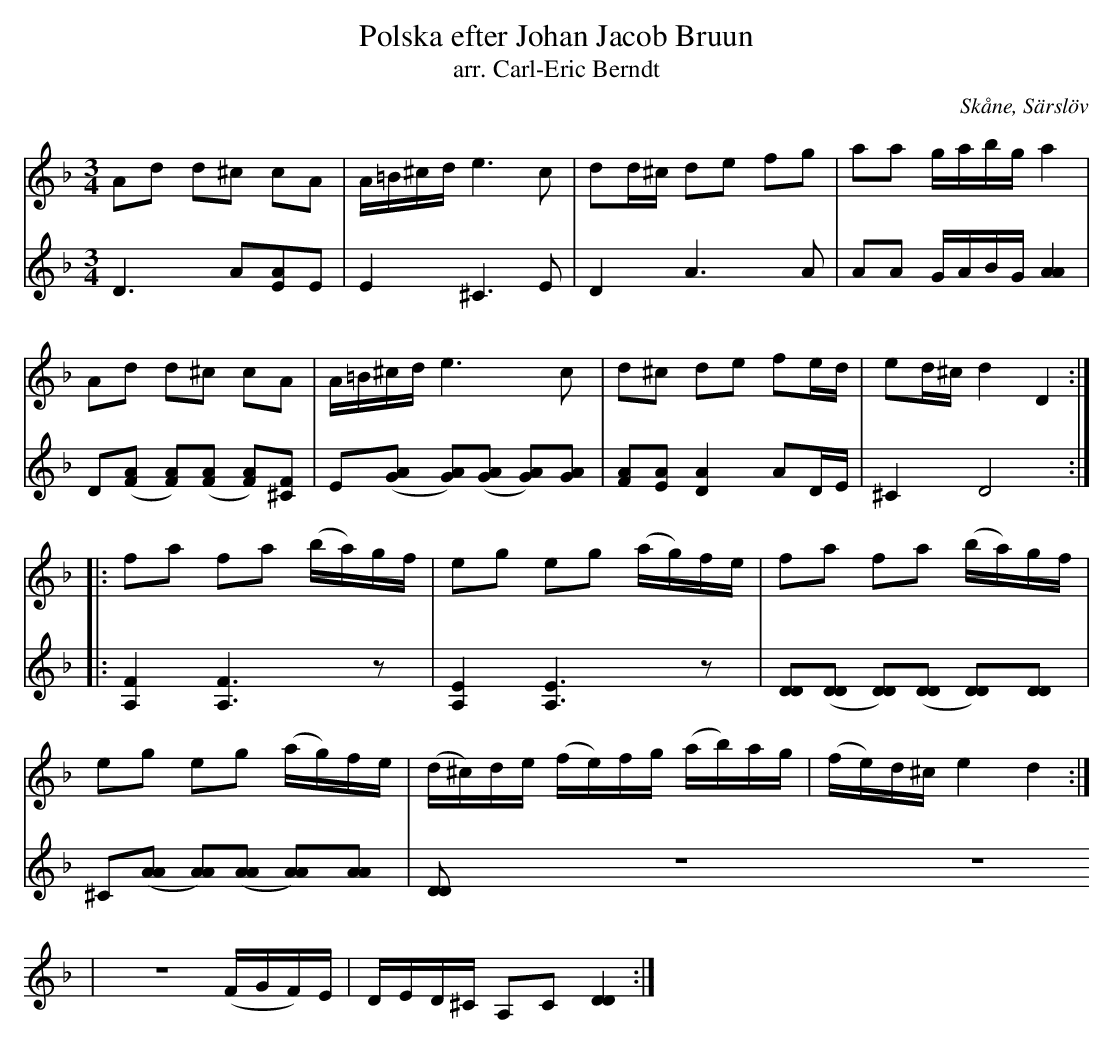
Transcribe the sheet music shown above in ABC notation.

X:1
T:Polska efter Johan Jacob Bruun
T:arr. Carl-Eric Berndt
O:Skåne, Särslöv
M:3/4
L:1/8
K:Dm
V:1
Ad d^c cA | A/=B/^c/d/ e2>c2 | dd/^c/ de fg | aa g/a/b/g/ a2 |
Ad d^c cA | A/=B/^c/d/ e2>c2 | d^c de fe/d/ | ed/^c/ d2 D2 ::
fa fa (b/a/)g/f/ | eg eg (a/g/)f/e/ | fa fa (b/a/)g/f/ | eg eg (a/g/)f/e/ | (d/^c/)d/e/ (f/e/)f/g/ (a/b/)a/g/ | (f/e/)d/^c/ e2 d2 :|
V:3
D3 A[AE]E | E2 ^C3 E | D2 A2>A2 | AA G/A/B/G/ [A2A2] |
D([AF] [AF])([AF] [AF])[F^C] | E([AG] [AG])([AG] [AG])[AG] | [AF][AE] [A2D2] AD/E/ | ^C2 D4 ::
[F2A,2] [F3A,3] z | [E2A,2] [E3A,3] z | [DD]([DD] [DD])([DD] [DD])[DD] | ^C([AA] [AA])([AA] [AA])[AA] | [DD] Z Z2 (F/G/F/)E/ | D/E/D/^C/ A,C [D2D2] :|
